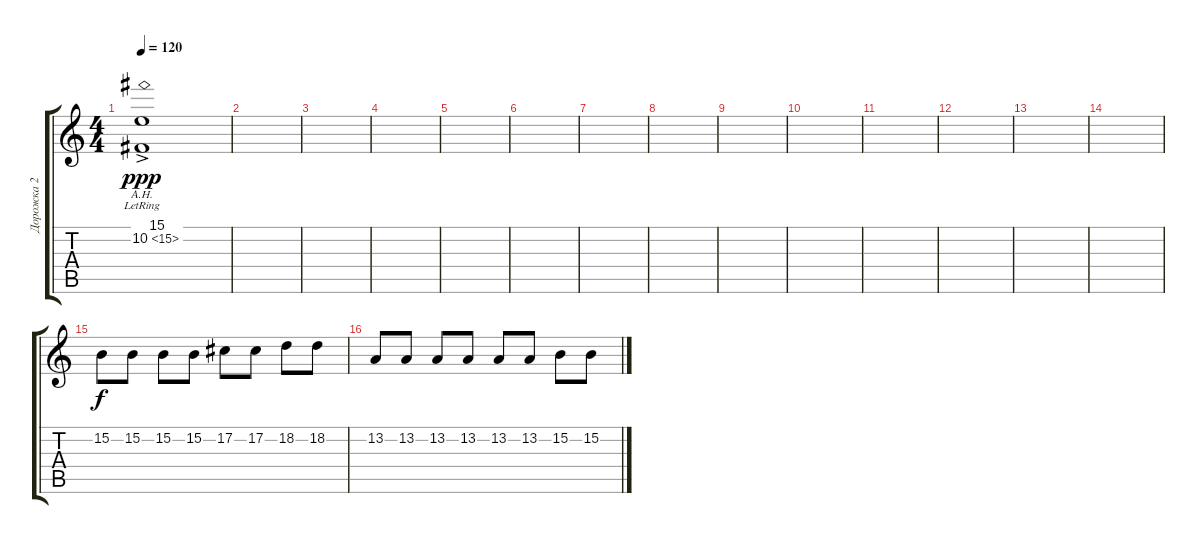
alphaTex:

\track ("Дорожка 2" "Дорожка 2") {instrument frenchhorn}
\staff {score tabs}
\tuning (Db4 Ab3 E3 B2 Gb2 B1) {hide}
\ts (4 4)
\tempo 120
\clef g2
\ks c
(15.1{ac lr} 10.2{ah 5 ac lr}).1{dy ppp} |
|
|
|
|
|
|
|
|
|
|
|
|
|
15.2.8{dy f} 15.2.8 15.2.8 15.2.8 17.2.8 17.2.8 18.2.8 18.2.8 |
13.2.8 13.2.8 13.2.8 13.2.8 13.2.8 13.2.8 15.2.8 15.2.8
